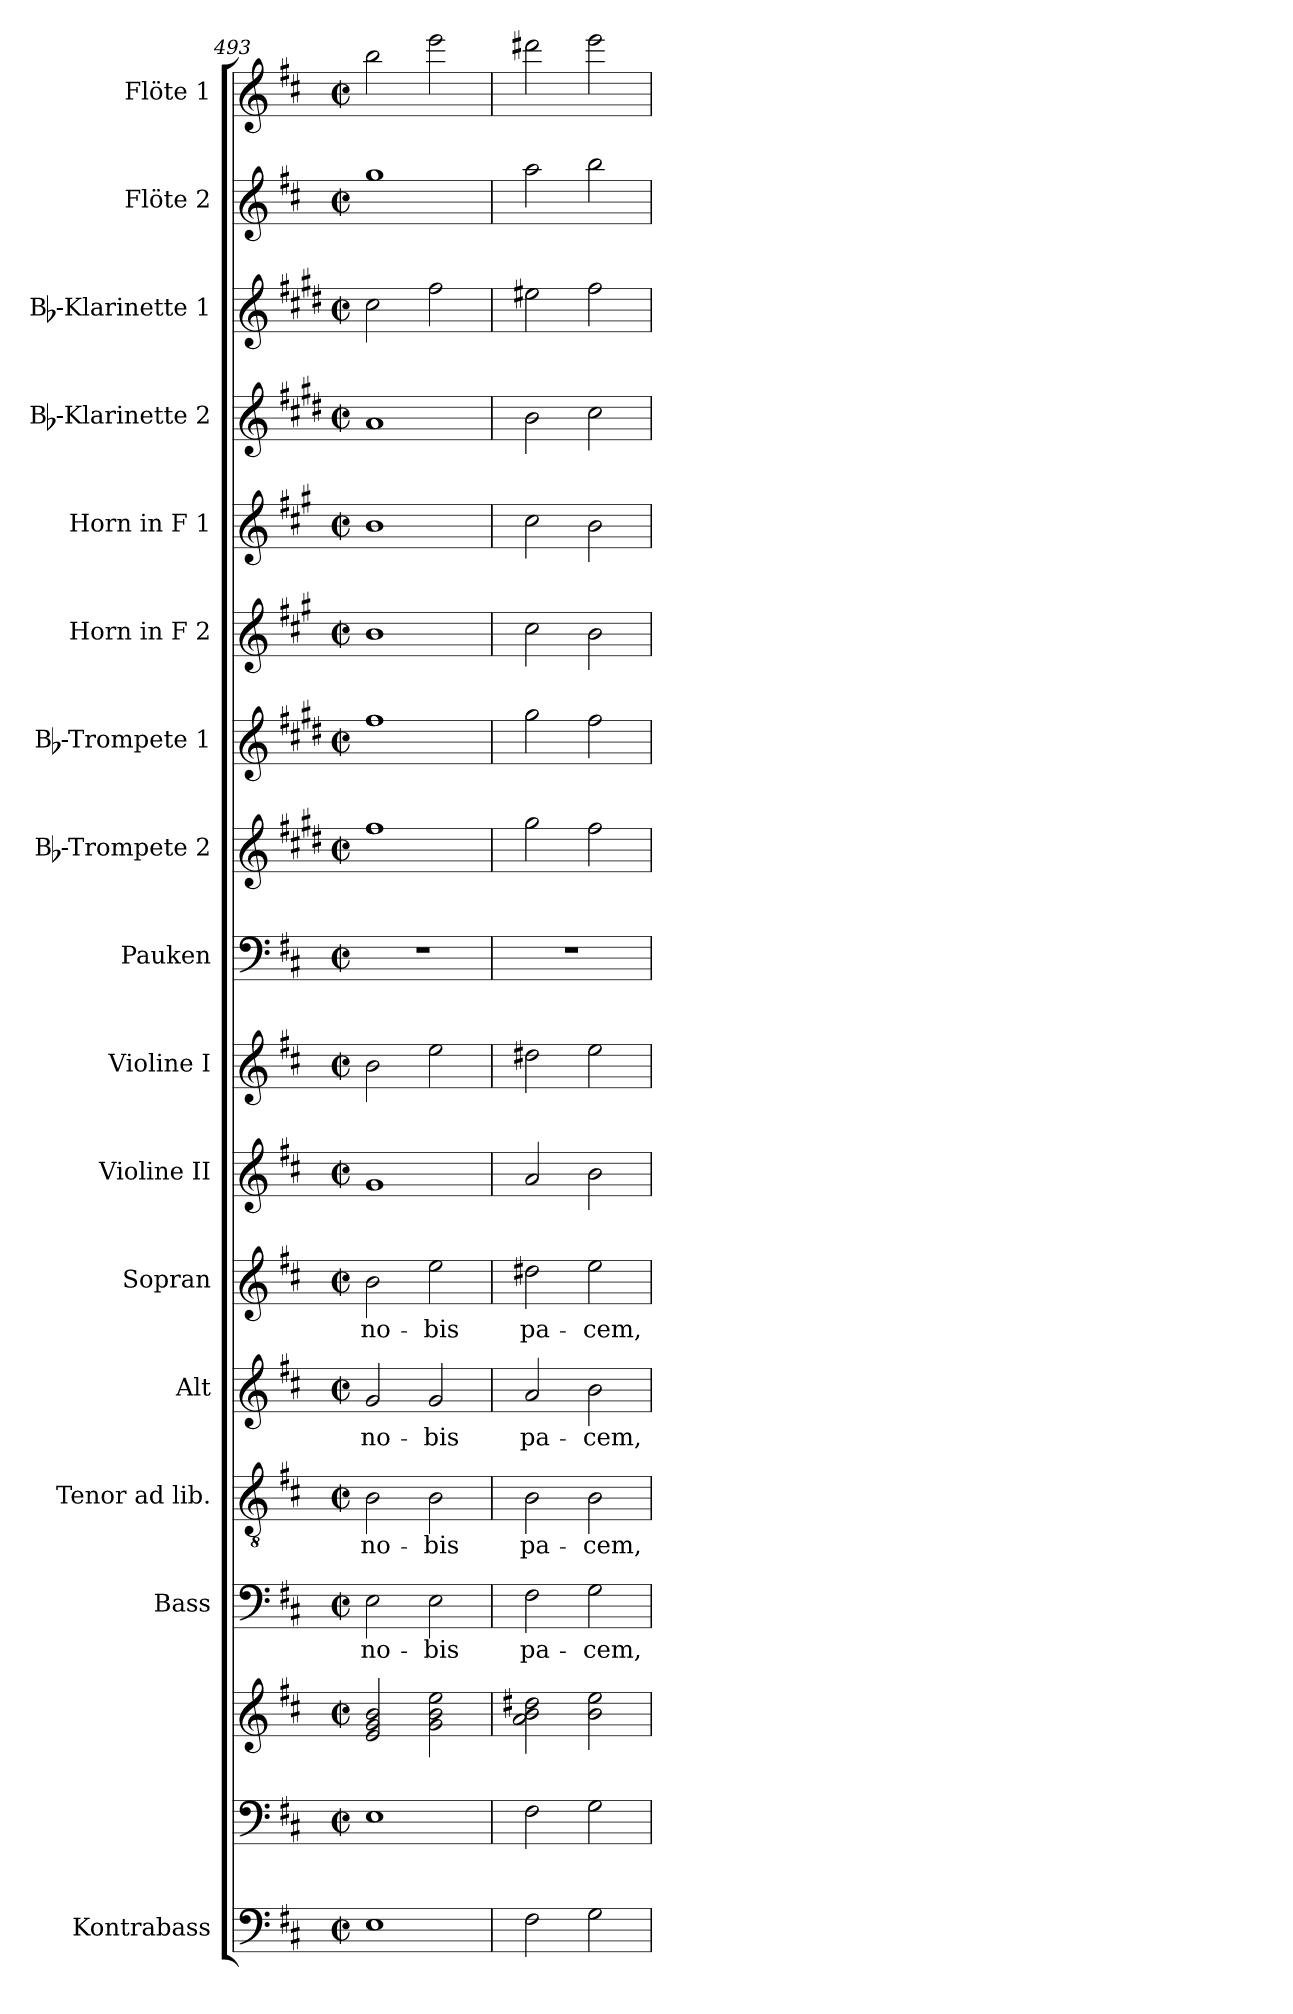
**kern	**kern	**kern	**kern	**text	**kern	**text	**kern	**text	**kern	**text	**kern	**kern	**kern	**kern	**kern	**kern	**kern	**kern	**kern	**kern	**kern
*part17	*part16	*part16	*part15	*part15	*part14	*part14	*part13	*part13	*part12	*part12	*part11	*part10	*part9	*part8	*part7	*part6	*part5	*part4	*part3	*part2	*part1
*staff18	*staff17	*staff16	*staff15	*staff15	*staff14	*staff14	*staff13	*staff13	*staff12	*staff12	*staff11	*staff10	*staff9	*staff8	*staff7	*staff6	*staff5	*staff4	*staff3	*staff2	*staff1
*I"Kontrabass	*	*	*I"Bass	*	*I"Tenor ad lib.	*	*I"Alt	*	*I"Sopran	*	*I"Violine II	*I"Violine I	*I"Pauken	*I"Bb-Trompete 2	*I"Bb-Trompete 1	*I"Horn in F 2	*I"Horn in F 1	*I"Bb-Klarinette 2	*I"Bb-Klarinette 1	*I"Flöte 2	*I"Flöte 1
*I'Kb.	*	*	*I'B.	*	*I'T.	*	*I'A.	*	*I'S.	*	*I'Vl. II	*I'Vl. I	*I'Pk.	*I'Bb Trp. 2	*I'Bb Trp. 1	*	*	*I'Bb Kl. 2	*I'Bb Kl. 1	*I'Fl. 2	*I'Fl. 1
*clefF4	*clefF4	*clefG2	*clefF4	*	*clefGv2	*	*clefG2	*	*clefG2	*	*clefG2	*clefG2	*clefF4	*clefG2	*clefG2	*clefG2	*clefG2	*clefG2	*clefG2	*clefG2	*clefG2
*ITrd7c12	*	*	*	*	*	*	*	*	*	*	*	*	*	*ITrd1c2	*ITrd1c2	*ITrd4c7	*ITrd4c7	*ITrd1c2	*ITrd1c2	*	*
*k[f#c#]	*k[f#c#]	*k[f#c#]	*k[f#c#]	*	*k[f#c#]	*	*k[f#c#]	*	*k[f#c#]	*	*k[f#c#]	*k[f#c#]	*k[f#c#]	*k[f#c#]	*k[f#c#]	*k[f#c#]	*k[f#c#]	*k[f#c#]	*k[f#c#]	*k[f#c#]	*k[f#c#]
*D:	*D:	*D:	*D:	*	*D:	*	*D:	*	*D:	*	*D:	*D:	*D:	*D:	*D:	*D:	*D:	*D:	*D:	*D:	*D:
*M2/2	*M2/2	*M2/2	*M2/2	*	*M2/2	*	*M2/2	*	*M2/2	*	*M2/2	*M2/2	*M2/2	*M2/2	*M2/2	*M2/2	*M2/2	*M2/2	*M2/2	*M2/2	*M2/2
*met(c|)	*met(c|)	*met(c|)	*met(c|)	*	*met(c|)	*	*met(c|)	*	*met(c|)	*	*met(c|)	*met(c|)	*met(c|)	*met(c|)	*met(c|)	*met(c|)	*met(c|)	*met(c|)	*met(c|)	*met(c|)	*met(c|)
=493	=493	=493	=493	=493	=493	=493	=493	=493	=493	=493	=493	=493	=493	=493	=493	=493	=493	=493	=493	=493	=493
!	!	!	!	!LO:LY:b	!	!LO:LY:b	!	!LO:LY:b	!	!LO:LY:b	!	!	!	!	!	!	!	!	!	!	!
1EE	1E	2e/ 2g/ 2b/	2E\	no-	2B\	no-	2g/	no-	2b\	no-	1g	2b\	1r	1ee	1ee	1e	1e	1g	2b\	1gg	2bb\
!	!	!	!	!LO:LY:b	!	!LO:LY:b	!	!LO:LY:b	!	!LO:LY:b	!	!	!	!	!	!	!	!	!	!	!
.	.	2g\ 2b\ 2ee\	2E\	-bis	2B\	-bis	2g/	-bis	2ee\	-bis	.	2ee\	.	.	.	.	.	.	2ee\	.	2eee\
=494	=494	=494	=494	=494	=494	=494	=494	=494	=494	=494	=494	=494	=494	=494	=494	=494	=494	=494	=494	=494	=494
!	!	!	!	!LO:LY:b	!	!LO:LY:b	!	!LO:LY:b	!	!LO:LY:b	!	!	!	!	!	!	!	!	!	!	!
2FF#\	2F#\	2a\ 2b\ 2dd#X\	2F#\	pa-	2B\	pa-	2a/	pa-	2dd#X\	pa-	2a/	2dd#X\	1r	2ff#\	2ff#\	2f#\	2f#\	2a\	2dd#X\	2aa\	2ddd#X\
!	!	!	!	!LO:LY:b	!	!LO:LY:b	!	!LO:LY:b	!	!LO:LY:b	!	!	!	!	!	!	!	!	!	!	!
2GG\	2G\	2b\ 2ee\	2G\	-cem,	2B\	-cem,	2b\	-cem,	2ee\	-cem,	2b\	2ee\	.	2ee\	2ee\	2e\	2e\	2b\	2ee\	2bb\	2eee\
=	=	=	=	=	=	=	=	=	=	=	=	=	=	=	=	=	=	=	=	=	=
*-	*-	*-	*-	*-	*-	*-	*-	*-	*-	*-	*-	*-	*-	*-	*-	*-	*-	*-	*-	*-	*-
